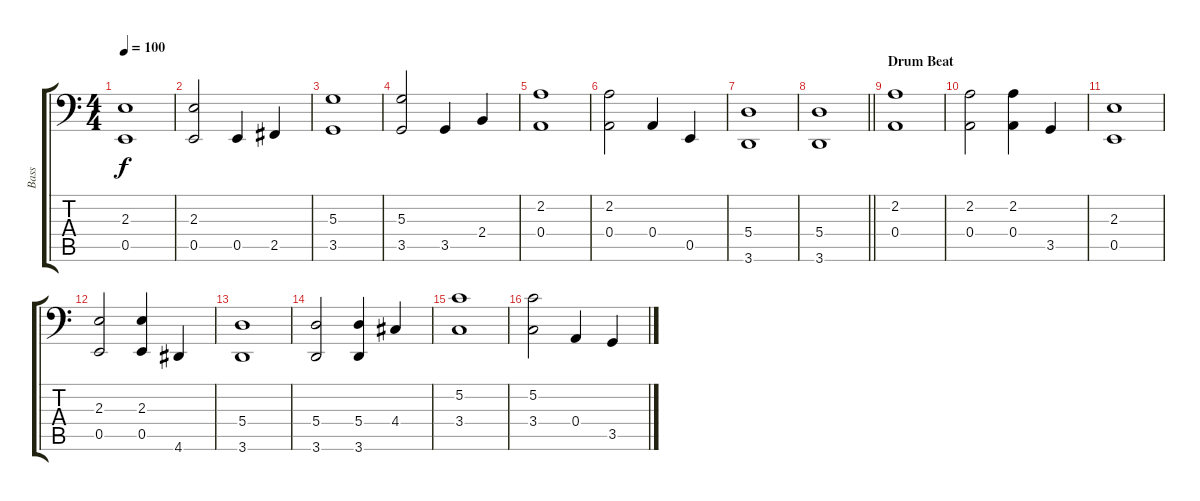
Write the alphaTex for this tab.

\track ("Bass" "Bass") {instrument electricbassfinger}
\staff {score tabs}
\tuning (C3 G2 D2 A1 E1 B0) {hide}
\ts (4 4)
\tempo 100
\clef f4
\ks c
(2.3 0.5).1{dy f} |
(2.3 0.5).2 0.5.4 2.5.4 |
(5.3 3.5).1 |
(5.3 3.5).2 3.5.4 2.4.4 |
(2.2 0.4).1 |
(2.2 0.4).2 0.4.4 0.5.4 |
(5.4 3.6).1 |
\barLineRight lightlight
(5.4 3.6).1 |
\section ("" "Drum Beat")
(2.2 0.4).1 |
(2.2 0.4).2 (2.2 0.4).4 3.5.4 |
(2.3 0.5).1 |
(2.3 0.5).2 (2.3 0.5).4 4.6.4 |
(5.4 3.6).1 |
(5.4 3.6).2 (5.4 3.6).4 4.4.4 |
(5.2 3.4).1 |
(5.2 3.4).2 0.4.4 3.5.4
